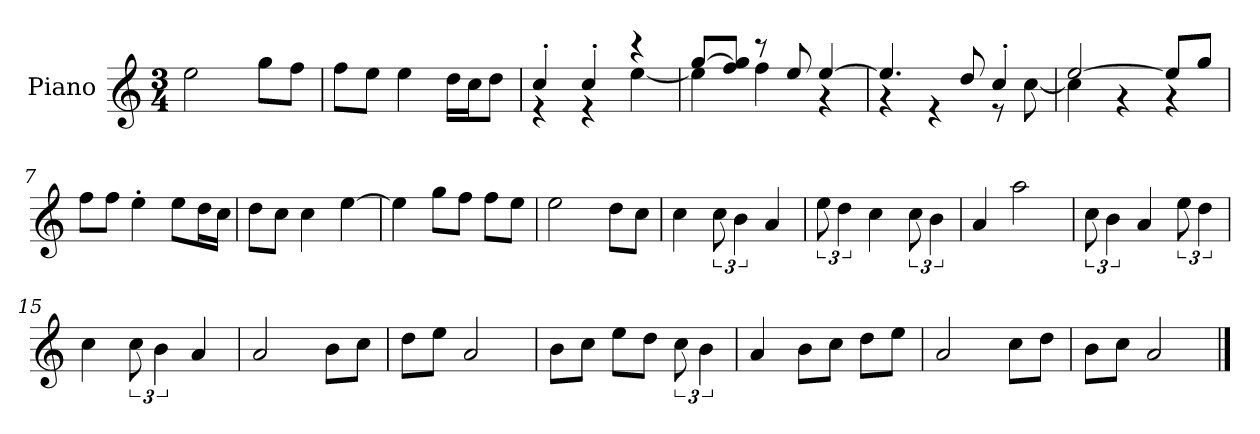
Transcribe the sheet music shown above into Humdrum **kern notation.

**kern
*part1
*staff1
*I"Piano
*I'P-no
*clefG2
*k[]
*M3/4
*MM182
=1
2ee\
8gg\L
8ff\J
=2
8ff\L
8ee\J
4ee\
16dd\LL
16cc\J
8dd\J
=3
*^
4cc'/	4r
4cc'/	4r
4r	[4ee\
=4	=4
[8gg/L	4ee\]
8ff/ 8gg/]J	.
8r	4ff\
8ee/	.
[4ee/	4r
=5	=5
4.ee/]	4r
.	4r
8dd/	.
4cc'/	8r
.	[8cc\
=6	=6
[2ee/	4cc\]
.	4r
8ee/L]	4r
8gg/J	.
*v	*v
=7
8ff\L
8ff\J
4ee'\
8ee\L
16dd\L
16cc\JJ
=8
8dd\L
8cc\J
4cc\
[4ee\
!!LO:LB:g=z
=9
4ee\]
8gg\L
8ff\J
8ff\L
8ee\J
=10
2ee\
8dd\L
8cc\J
=11
4cc\
12cc\
6b\
4a/
=12
12ee\
6dd\
4cc\
12cc\
6b\
=13
4a/
2aa\
=14
12cc\
6b\
4a/
12ee\
6dd\
=15
4cc\
12cc\
6b\
4a/
=16
2a/
8b\L
8cc\J
=17
8dd\L
8ee\J
2a/
!!LO:LB:g=z
=18
8b\L
8cc\J
8ee\L
8dd\J
12cc\
6b\
=19
4a/
8b\L
8cc\J
8dd\L
8ee\J
=20
2a/
8cc\L
8dd\J
=21
8b\L
8cc\J
2a/
==
*-
